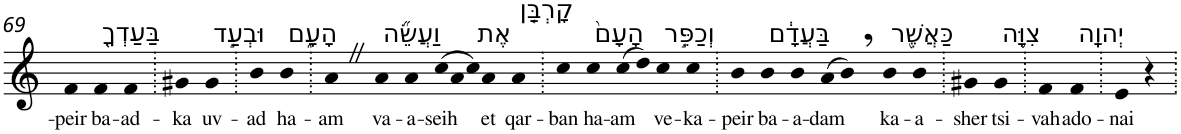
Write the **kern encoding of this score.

**kern	**text
*part1	*part1
*staff1	*staff1
*I"Piano	*
*I'Pno	*
!!LO:PB:g=z
*clefG2	*
*k[]	*
=69	=69
!	!LO:LY:b
4f	-peir
!LO:TX:a:t=בַּעַדְךָ֖	!
!	!LO:LY:b
4f	ba-
!	!LO:LY:b
4f	-ad-
=70.	=70.
!	!LO:LY:b
4g#X	-ka
!LO:TX:a:t=וּבְעַ֣ד	!
!	!LO:LY:b
4g#	uv-
=71.	=71.
!	!LO:LY:b
4b	-ad
!LO:TX:a:t=הָעָ֑ם	!
!	!LO:LY:b
4b	ha-
=72.	=72.
!	!LO:LY:b
4aZ	-am
!LO:TX:a:t=וַעֲשֵׂ֞ה	!
!	!LO:LY:b
4a	va-
!	!LO:LY:b
4a	-a-
*Xtuplet	*
!	!LO:LY:b
(>12cc	-seih
12a	.
12cc)	.
!LO:TX:a:t=אֶת	!
!	!LO:LY:b
4a	et
!LO:TX:a:t=קָרְבַּ֤ן	!
!	!LO:LY:b
4a	qar-
=73.	=73.
!	!LO:LY:b
4cc	-ban
!LO:TX:a:t=הָעָם֙	!
!	!LO:LY:b
4cc	ha-
!	!LO:LY:b
(>8cc	-am
8dd)	.
!LO:TX:a:t=וְכַפֵּ֣ר	!
!	!LO:LY:b
4cc	ve-
!	!LO:LY:b
4cc	-ka-
=74.	=74.
!	!LO:LY:b
4b	-peir
!LO:TX:a:t=בַּעֲדָ֔ם	!
!	!LO:LY:b
4b	ba-
!	!LO:LY:b
4b	-a-
!	!LO:LY:b
(>8a	-dam
8b,)	.
!LO:TX:a:t=כַּאֲשֶׁ֖ר	!
!	!LO:LY:b
4b	ka-
!	!LO:LY:b
4b	-a-
=75.	=75.
!	!LO:LY:b
4g#X	-sher
!LO:TX:a:t=צִוָּ֥ה	!
!	!LO:LY:b
4g#	tsi-
=76.	=76.
!	!LO:LY:b
4f	-vah
!LO:TX:a:t=יְהוָֽה	!
!	!LO:LY:b
4f	ado-
=77.	=77.
!	!LO:LY:b
4e	-nai
4r	.
=.	=.
*-	*-
